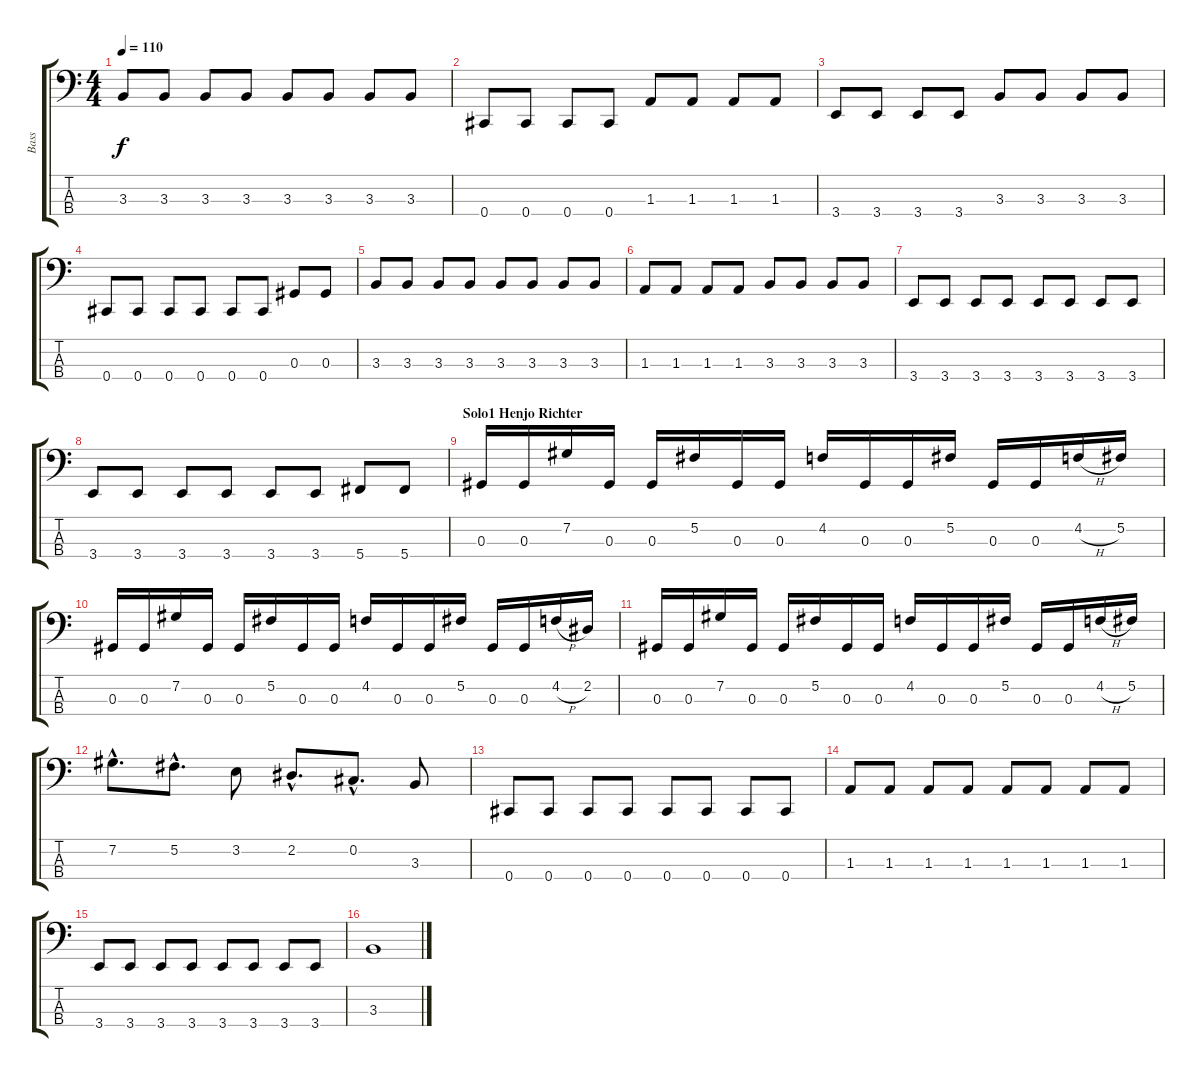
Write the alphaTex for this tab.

\track ("Bass" "Bass") {instrument electricbassfinger}
\staff {score tabs}
\tuning (Gb2 Db2 Ab1 Db1) {hide}
\ts (4 4)
\tempo 110
\clef f4
\ks c
3.3.8{dy f} 3.3.8 3.3.8 3.3.8 3.3.8 3.3.8 3.3.8 3.3.8 |
0.4.8 0.4.8 0.4.8 0.4.8 1.3.8 1.3.8 1.3.8 1.3.8 |
3.4.8 3.4.8 3.4.8 3.4.8 3.3.8 3.3.8 3.3.8 3.3.8 |
0.4.8 0.4.8 0.4.8 0.4.8 0.4.8 0.4.8 0.3.8 0.3.8 |
3.3.8 3.3.8 3.3.8 3.3.8 3.3.8 3.3.8 3.3.8 3.3.8 |
1.3.8 1.3.8 1.3.8 1.3.8 3.3.8 3.3.8 3.3.8 3.3.8 |
3.4.8 3.4.8 3.4.8 3.4.8 3.4.8 3.4.8 3.4.8 3.4.8 |
3.4.8 3.4.8 3.4.8 3.4.8 3.4.8 3.4.8 5.4.8 5.4.8 |
\section ("" "Solo1 Henjo Richter")
0.3.16 0.3.16 7.2.16 0.3.16 0.3.16 5.2.16 0.3.16 0.3.16 4.2.16 0.3.16 0.3.16 5.2.16 0.3.16 0.3.16 4.2{h}.16 5.2.16 |
0.3.16 0.3.16 7.2.16 0.3.16 0.3.16 5.2.16 0.3.16 0.3.16 4.2.16 0.3.16 0.3.16 5.2.16 0.3.16 0.3.16 4.2{h}.16 2.2.16 |
0.3.16 0.3.16 7.2.16 0.3.16 0.3.16 5.2.16 0.3.16 0.3.16 4.2.16 0.3.16 0.3.16 5.2.16 0.3.16 0.3.16 4.2{h}.16 5.2.16 |
7.2{hac}.8{d} 5.2{hac}.8{d} 3.2.8 2.2{hac}.8{d} 0.2{hac}.8{d} 3.3.8 |
0.4.8 0.4.8 0.4.8 0.4.8 0.4.8 0.4.8 0.4.8 0.4.8 |
1.3.8 1.3.8 1.3.8 1.3.8 1.3.8 1.3.8 1.3.8 1.3.8 |
3.4.8 3.4.8 3.4.8 3.4.8 3.4.8 3.4.8 3.4.8 3.4.8 |
3.3.1
